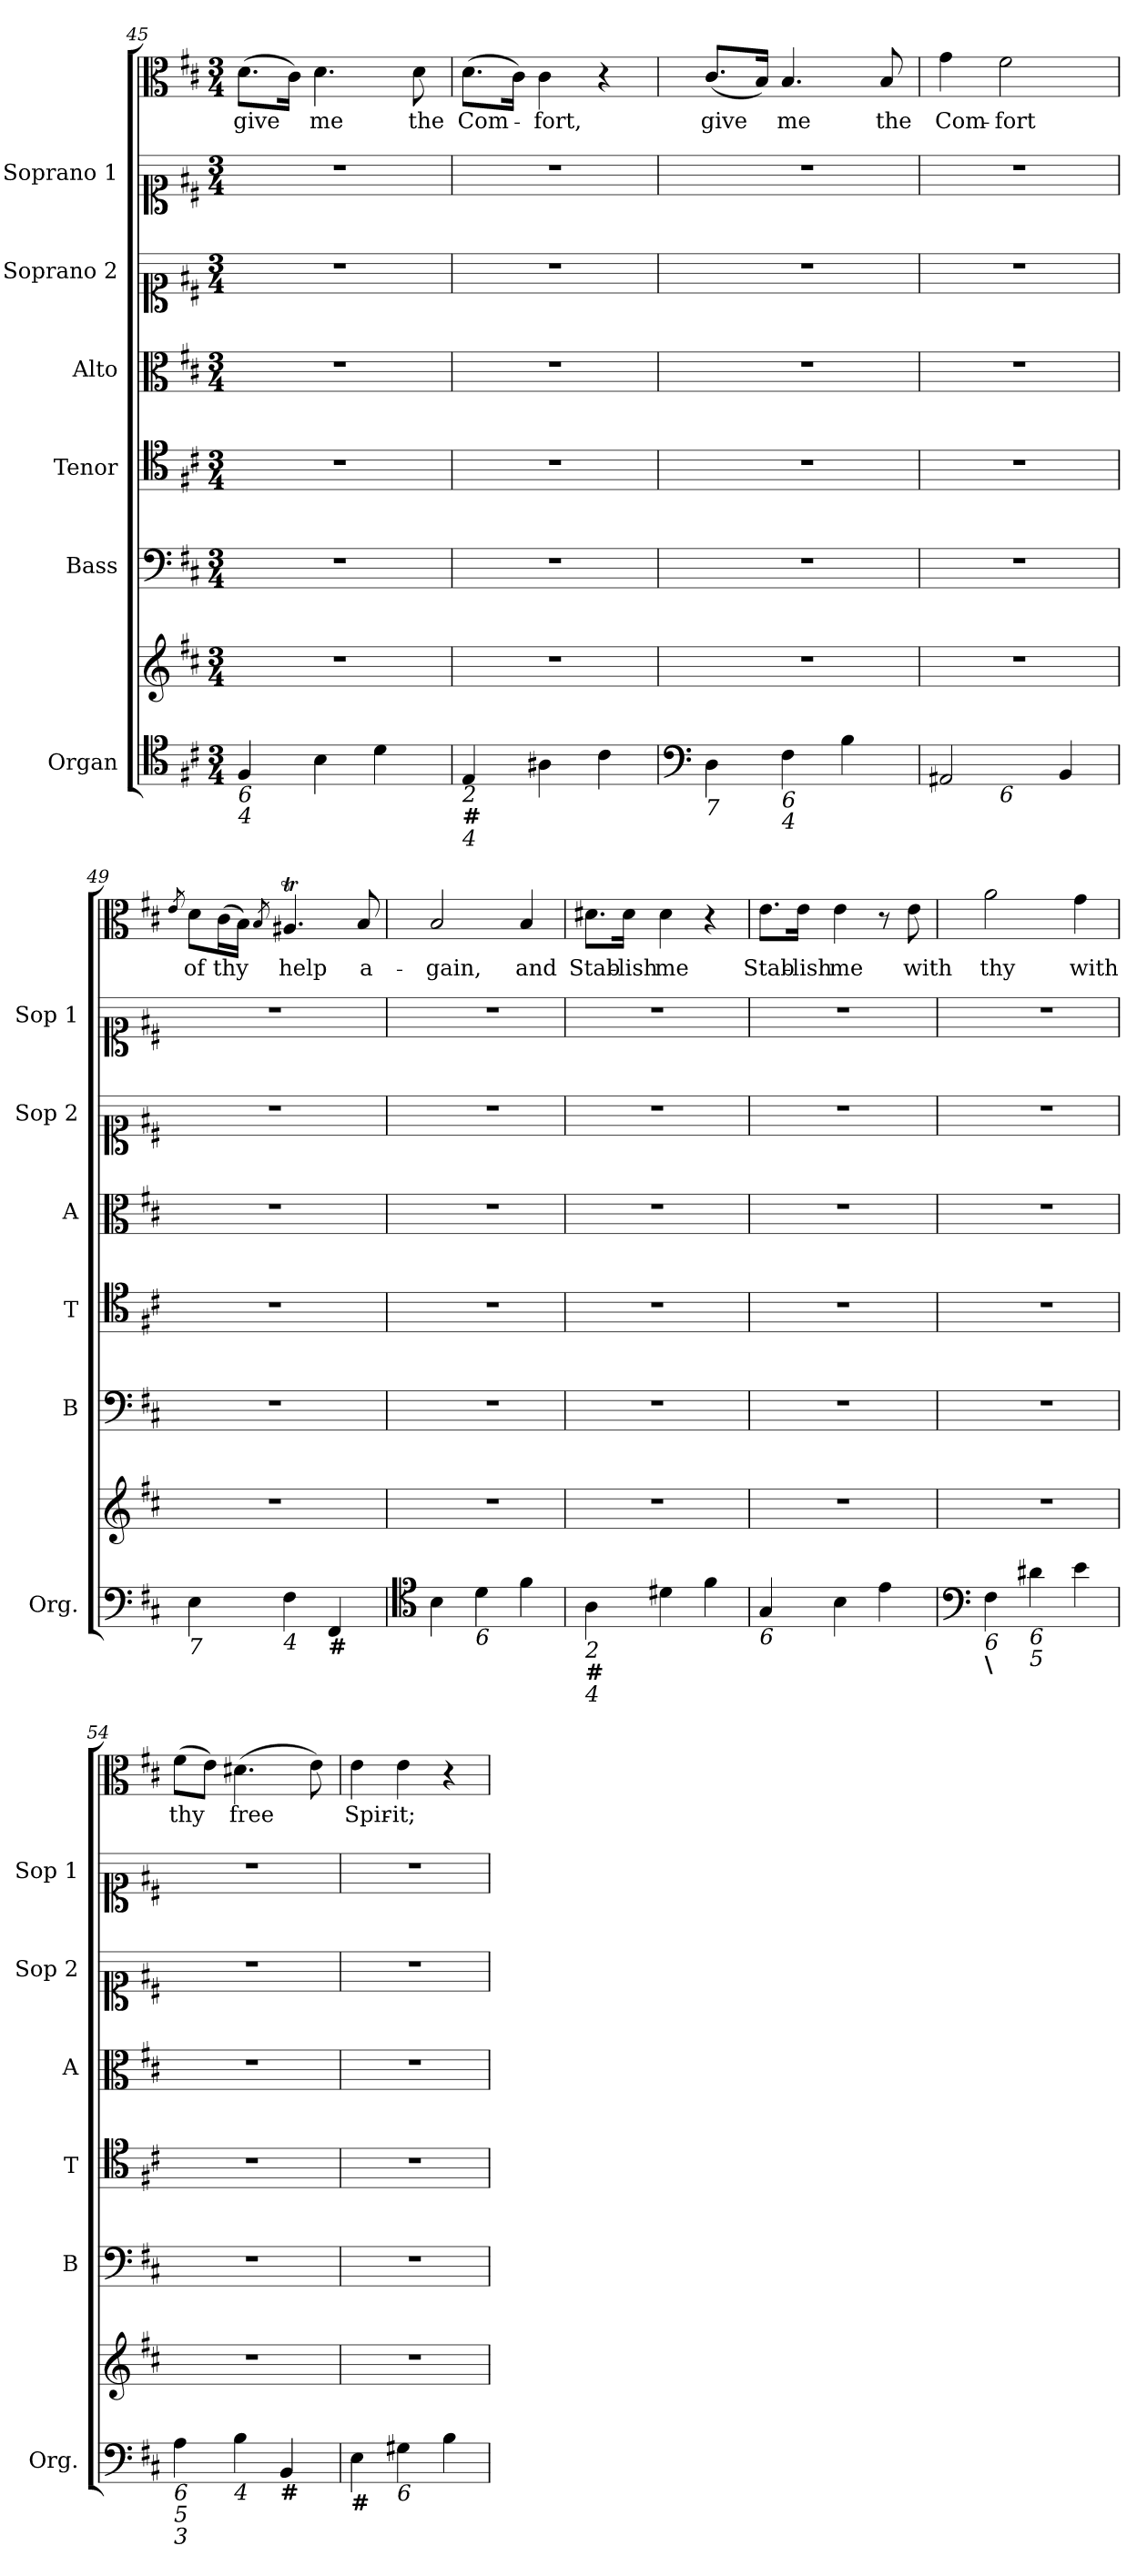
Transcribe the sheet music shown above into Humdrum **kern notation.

**kern	**kern	**kern	**kern	**kern	**kern	**kern	**kern	**text
*part7	*part7	*part6	*part5	*part4	*part3	*part2	*part1	*part1
*staff8	*staff7	*staff6	*staff5	*staff4	*staff3	*staff2	*staff1	*staff1
*I"Organ	*	*I"Bass	*I"Tenor	*I"Alto	*I"Soprano 2	*I"Soprano 1	*	*
*I'Org.	*	*I'B	*I'T	*I'A	*I'Sop 2	*I'Sop 1	*	*
*clefC4	*clefG2	*clefF4	*clefC4	*clefC3	*clefC1	*clefC1	*clefC3	*
*k[f#c#]	*k[f#c#]	*k[f#c#]	*k[f#c#]	*k[f#c#]	*k[f#c#]	*k[f#c#]	*k[f#c#]	*
*b:	*b:	*b:	*b:	*b:	*b:	*b:	*b:	*
*M3/4	*M3/4	*M3/4	*M3/4	*M3/4	*M3/4	*M3/4	*M3/4	*
=45	=45	=45	=45	=45	=45	=45	=45	=45
!LO:TX:b:i:t=6\n4	!	!	!	!	!	!	!	!
!	!	!	!	!	!	!	!	!LO:LY:b
4F#/	2.r	2.r	2.r	2.r	2.r	2.r	(>8.d\L	give
.	.	.	.	.	.	.	16c#\Jk)	.
!	!	!	!	!	!	!	!	!LO:LY:b
4B\	.	.	.	.	.	.	4.d\	me
4d\	.	.	.	.	.	.	.	.
!	!	!	!	!	!	!	!	!LO:LY:b
.	.	.	.	.	.	.	8d\	the
=46	=46	=46	=46	=46	=46	=46	=46	=46
!LO:TX:b:i:t=2	!	!	!	!	!	!	!	!
!LO:TX:b:B:t=#	!	!	!	!	!	!	!	!
!LO:TX:b:i:t=4	!	!	!	!	!	!	!	!
!	!	!	!	!	!	!	!	!LO:LY:b
4E/	2.r	2.r	2.r	2.r	2.r	2.r	(>8.d\L	Com-
.	.	.	.	.	.	.	16c#\Jk)	.
!	!	!	!	!	!	!	!	!LO:LY:b
4A#X\	.	.	.	.	.	.	4c#\	-fort,
4c#\	.	.	.	.	.	.	4r	.
=47	=47	=47	=47	=47	=47	=47	=47	=47
*clefF4	*	*	*	*	*	*	*	*
!LO:TX:b:i:t=7	!	!	!	!	!	!	!	!
!	!	!	!	!	!	!	!	!LO:LY:b
4D\	2.r	2.r	2.r	2.r	2.r	2.r	(<8.c#/L	give
.	.	.	.	.	.	.	16B/Jk)	.
!LO:TX:b:i:t=6\n4	!	!	!	!	!	!	!	!
!	!	!	!	!	!	!	!	!LO:LY:b
4F#\	.	.	.	.	.	.	4.B/	me
4B\	.	.	.	.	.	.	.	.
!	!	!	!	!	!	!	!	!LO:LY:b
.	.	.	.	.	.	.	8B/	the
=48	=48	=48	=48	=48	=48	=48	=48	=48
!LO:TX:b:i:t=7	!	!	!	!	!	!	!	!
!	!	!	!	!	!	!	!	!LO:LY:b
*^	*	*	*	*	*	*	*	*
2AA#X/	4ryy	2.r	2.r	2.r	2.r	2.r	2.r	4g\	Com-
!	!LO:TX:b:i:t=6	!	!	!	!	!	!	!	!
!	!	!	!	!	!	!	!	!	!LO:LY:b
.	2ryy	.	.	.	.	.	.	2f#\	-fort
4BB/	.	.	.	.	.	.	.	.	.
*v	*v	*	*	*	*	*	*	*	*
=49	=49	=49	=49	=49	=49	=49	=49	=49
.	.	.	.	.	.	.	8qe/	.
!LO:TX:b:i:t=7	!	!	!	!	!	!	!	!
!	!	!	!	!	!	!	!	!LO:LY:b
4E\	2.r	2.r	2.r	2.r	2.r	2.r	8d\L	of
!	!	!	!	!	!	!	!	!LO:LY:b
.	.	.	.	.	.	.	(>16c#\L	thy
.	.	.	.	.	.	.	16B\JJ)	.
.	.	.	.	.	.	.	8qB/	.
!LO:TX:b:i:t=4	!	!	!	!	!	!	!	!
!	!	!	!	!	!	!	!	!LO:LY:b
4F#\	.	.	.	.	.	.	4.A#Xt/	help
!LO:TX:b:B:t=#	!	!	!	!	!	!	!	!
4FF#/	.	.	.	.	.	.	.	.
!	!	!	!	!	!	!	!	!LO:LY:b
.	.	.	.	.	.	.	8B/	a-
=50	=50	=50	=50	=50	=50	=50	=50	=50
*clefC4	*	*	*	*	*	*	*	*
!	!	!	!	!	!	!	!	!LO:LY:b
4B\	2.r	2.r	2.r	2.r	2.r	2.r	2B/	-gain,
!LO:TX:b:i:t=6	!	!	!	!	!	!	!	!
4d\	.	.	.	.	.	.	.	.
!	!	!	!	!	!	!	!	!LO:LY:b
4f#\	.	.	.	.	.	.	4B/	and
!!LO:LB:g=z
=51	=51	=51	=51	=51	=51	=51	=51	=51
!LO:TX:b:i:t=2	!	!	!	!	!	!	!	!
!LO:TX:b:B:t=#	!	!	!	!	!	!	!	!
!LO:TX:b:i:t=4	!	!	!	!	!	!	!	!
!	!	!	!	!	!	!	!	!LO:LY:b
4A\	2.r	2.r	2.r	2.r	2.r	2.r	8.d#X\L	Stab-
!	!	!	!	!	!	!	!	!LO:LY:b
.	.	.	.	.	.	.	16d#\Jk	-lish
!	!	!	!	!	!	!	!	!LO:LY:b
4d#X\	.	.	.	.	.	.	4d#\	me
4f#\	.	.	.	.	.	.	4r	.
=52	=52	=52	=52	=52	=52	=52	=52	=52
!LO:TX:b:i:t=6	!	!	!	!	!	!	!	!
!	!	!	!	!	!	!	!	!LO:LY:b
4G/	2.r	2.r	2.r	2.r	2.r	2.r	8.e\L	Stab-
!	!	!	!	!	!	!	!	!LO:LY:b
.	.	.	.	.	.	.	16e\Jk	-lish
!	!	!	!	!	!	!	!	!LO:LY:b
4B\	.	.	.	.	.	.	4e\	me
4e\	.	.	.	.	.	.	8r	.
!	!	!	!	!	!	!	!	!LO:LY:b
.	.	.	.	.	.	.	8e\	with
=53	=53	=53	=53	=53	=53	=53	=53	=53
*clefF4	*	*	*	*	*	*	*	*
!LO:TX:b:i:t=6	!	!	!	!	!	!	!	!
!LO:TX:b:B:t=\	!	!	!	!	!	!	!	!
!	!	!	!	!	!	!	!	!LO:LY:b
4F#\	2.r	2.r	2.r	2.r	2.r	2.r	2a\	thy
!LO:TX:b:i:t=6	!	!	!	!	!	!	!	!
!LO:TX:b:i:t=5	!	!	!	!	!	!	!	!
4d#X\	.	.	.	.	.	.	.	.
!	!	!	!	!	!	!	!	!LO:LY:b
4e\	.	.	.	.	.	.	4g\	with
=54	=54	=54	=54	=54	=54	=54	=54	=54
!LO:TX:b:i:t=6	!	!	!	!	!	!	!	!
!LO:TX:b:i:t=5	!	!	!	!	!	!	!	!
!LO:TX:b:i:t=3	!	!	!	!	!	!	!	!
!	!	!	!	!	!	!	!	!LO:LY:b
4A\	2.r	2.r	2.r	2.r	2.r	2.r	(>8f#\L	thy
.	.	.	.	.	.	.	8e\J)	.
!LO:TX:b:i:t=4	!	!	!	!	!	!	!	!
!	!	!	!	!	!	!	!	!LO:LY:b
4B\	.	.	.	.	.	.	(>4.d#X\	free
!LO:TX:b:B:t=#	!	!	!	!	!	!	!	!
4BB/	.	.	.	.	.	.	.	.
.	.	.	.	.	.	.	8e\)	.
=55	=55	=55	=55	=55	=55	=55	=55	=55
!LO:TX:b:B:t=#	!	!	!	!	!	!	!	!
!	!	!	!	!	!	!	!	!LO:LY:b
4E\	2.r	2.r	2.r	2.r	2.r	2.r	4e\	Spir-
!LO:TX:b:i:t=6	!	!	!	!	!	!	!	!
!	!	!	!	!	!	!	!	!LO:LY:b
4G#X\	.	.	.	.	.	.	4e\	-it;
4B\	.	.	.	.	.	.	4r	.
=	=	=	=	=	=	=	=	=
*-	*-	*-	*-	*-	*-	*-	*-	*-
